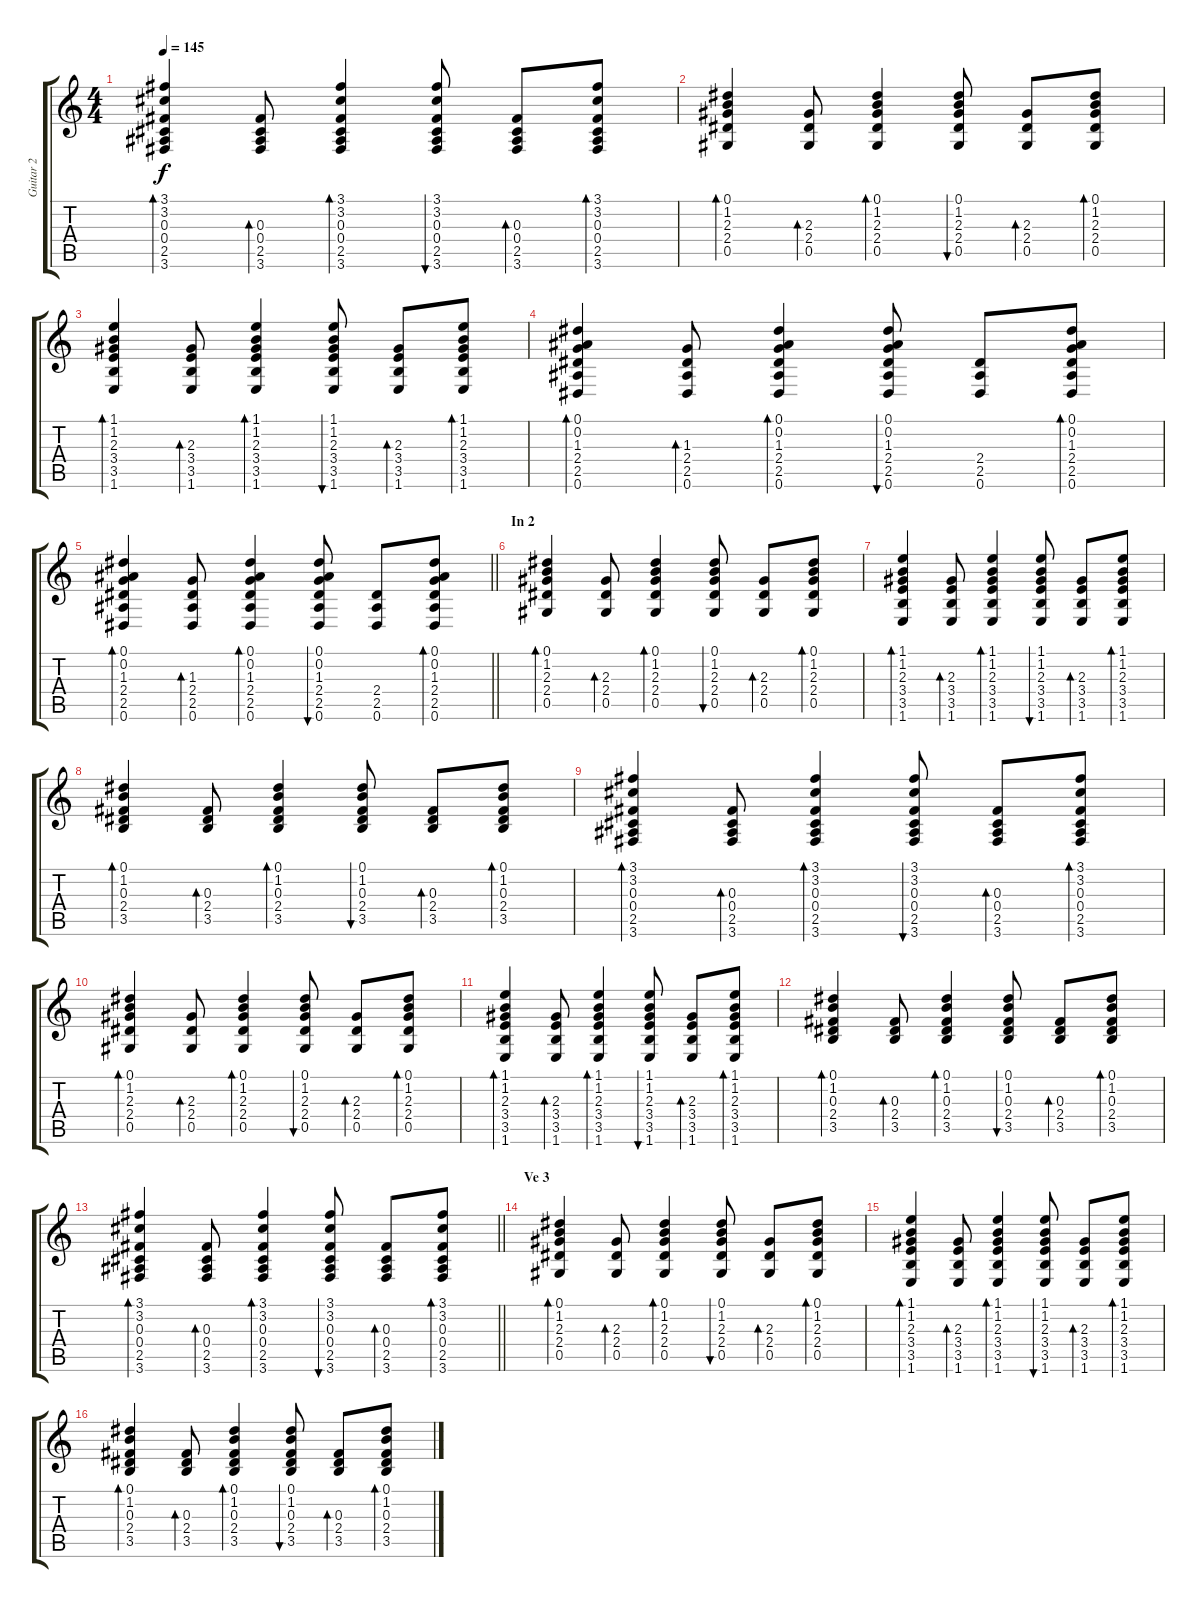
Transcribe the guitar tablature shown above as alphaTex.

\track ("Guitar 2" "Guitar 2") {instrument acousticguitarsteel}
\staff {score tabs}
\tuning (Eb4 Bb3 Gb3 Db3 Ab2 Eb2) {hide}
\ts (4 4)
\tempo 145
\clef g2
\ks c
(3.1 3.2 0.3 0.4 2.5 3.6).4{bd 60 dy f} (0.3 0.4 2.5 3.6).8{bd 60} (3.1 3.2 0.3 0.4 2.5 3.6).4{bd 60} (3.1 3.2 0.3 0.4 2.5 3.6).8{bu 60} (0.3 0.4 2.5 3.6).8{bd 60} (3.1 3.2 0.3 0.4 2.5 3.6).8{bd 60} |
(0.1 1.2 2.3 2.4 0.5).4{bd 60} (2.3 2.4 0.5).8{bd 60} (0.1 1.2 2.3 2.4 0.5).4{bd 60} (0.1 1.2 2.3 2.4 0.5).8{bu 60} (2.3 2.4 0.5).8{bd 60} (0.1 1.2 2.3 2.4 0.5).8{bd 60} |
(1.1 1.2 2.3 3.4 3.5 1.6).4{bd 60} (2.3 3.4 3.5 1.6).8{bd 60} (1.1 1.2 2.3 3.4 3.5 1.6).4{bd 60} (1.1 1.2 2.3 3.4 3.5 1.6).8{bu 60} (2.3 3.4 3.5 1.6).8{bd 60} (1.1 1.2 2.3 3.4 3.5 1.6).8{bd 60} |
(0.1 0.2 1.3 2.4 2.5 0.6).4{bd 60} (1.3 2.4 2.5 0.6).8{bd 60} (0.1 0.2 1.3 2.4 2.5 0.6).4{bd 60} (0.1 0.2 1.3 2.4 2.5 0.6).8{bu 60} (2.4 2.5 0.6).8 (0.1 0.2 1.3 2.4 2.5 0.6).8{bd 60} |
\barLineRight lightlight
(0.1 0.2 1.3 2.4 2.5 0.6).4{bd 60} (1.3 2.4 2.5 0.6).8{bd 60} (0.1 0.2 1.3 2.4 2.5 0.6).4{bd 60} (0.1 0.2 1.3 2.4 2.5 0.6).8{bu 60} (2.4 2.5 0.6).8 (0.1 0.2 1.3 2.4 2.5 0.6).8{bd 60} |
\section ("" "In 2")
(0.1 1.2 2.3 2.4 0.5).4{bd 60 volume 10} (2.3 2.4 0.5).8{bd 60} (0.1 1.2 2.3 2.4 0.5).4{bd 60} (0.1 1.2 2.3 2.4 0.5).8{bu 60} (2.3 2.4 0.5).8{bd 60} (0.1 1.2 2.3 2.4 0.5).8{bd 60} |
(1.1 1.2 2.3 3.4 3.5 1.6).4{bd 60} (2.3 3.4 3.5 1.6).8{bd 60} (1.1 1.2 2.3 3.4 3.5 1.6).4{bd 60} (1.1 1.2 2.3 3.4 3.5 1.6).8{bu 60} (2.3 3.4 3.5 1.6).8{bd 60} (1.1 1.2 2.3 3.4 3.5 1.6).8{bd 60} |
(0.1 1.2 0.3 2.4 3.5).4{bd 60} (0.3 2.4 3.5).8{bd 60} (0.1 1.2 0.3 2.4 3.5).4{bd 60} (0.1 1.2 0.3 2.4 3.5).8{bu 60} (0.3 2.4 3.5).8{bd 60} (0.1 1.2 0.3 2.4 3.5).8{bd 60} |
(3.1 3.2 0.3 0.4 2.5 3.6).4{bd 60} (0.3 0.4 2.5 3.6).8{bd 60} (3.1 3.2 0.3 0.4 2.5 3.6).4{bd 60} (3.1 3.2 0.3 0.4 2.5 3.6).8{bu 60} (0.3 0.4 2.5 3.6).8{bd 60} (3.1 3.2 0.3 0.4 2.5 3.6).8{bd 60} |
(0.1 1.2 2.3 2.4 0.5).4{bd 60} (2.3 2.4 0.5).8{bd 60} (0.1 1.2 2.3 2.4 0.5).4{bd 60} (0.1 1.2 2.3 2.4 0.5).8{bu 60} (2.3 2.4 0.5).8{bd 60} (0.1 1.2 2.3 2.4 0.5).8{bd 60} |
(1.1 1.2 2.3 3.4 3.5 1.6).4{bd 60} (2.3 3.4 3.5 1.6).8{bd 60} (1.1 1.2 2.3 3.4 3.5 1.6).4{bd 60} (1.1 1.2 2.3 3.4 3.5 1.6).8{bu 60} (2.3 3.4 3.5 1.6).8{bd 60} (1.1 1.2 2.3 3.4 3.5 1.6).8{bd 60} |
(0.1 1.2 0.3 2.4 3.5).4{bd 60} (0.3 2.4 3.5).8{bd 60} (0.1 1.2 0.3 2.4 3.5).4{bd 60} (0.1 1.2 0.3 2.4 3.5).8{bu 60} (0.3 2.4 3.5).8{bd 60} (0.1 1.2 0.3 2.4 3.5).8{bd 60} |
\barLineRight lightlight
(3.1 3.2 0.3 0.4 2.5 3.6).4{bd 60} (0.3 0.4 2.5 3.6).8{bd 60} (3.1 3.2 0.3 0.4 2.5 3.6).4{bd 60} (3.1 3.2 0.3 0.4 2.5 3.6).8{bu 60} (0.3 0.4 2.5 3.6).8{bd 60} (3.1 3.2 0.3 0.4 2.5 3.6).8{bd 60} |
\section ("" "Ve 3")
(0.1 1.2 2.3 2.4 0.5).4{bd 60 volume 12} (2.3 2.4 0.5).8{bd 60} (0.1 1.2 2.3 2.4 0.5).4{bd 60} (0.1 1.2 2.3 2.4 0.5).8{bu 60} (2.3 2.4 0.5).8{bd 60} (0.1 1.2 2.3 2.4 0.5).8{bd 60} |
(1.1 1.2 2.3 3.4 3.5 1.6).4{bd 60} (2.3 3.4 3.5 1.6).8{bd 60} (1.1 1.2 2.3 3.4 3.5 1.6).4{bd 60} (1.1 1.2 2.3 3.4 3.5 1.6).8{bu 60} (2.3 3.4 3.5 1.6).8{bd 60} (1.1 1.2 2.3 3.4 3.5 1.6).8{bd 60} |
(0.1 1.2 0.3 2.4 3.5).4{bd 60} (0.3 2.4 3.5).8{bd 60} (0.1 1.2 0.3 2.4 3.5).4{bd 60} (0.1 1.2 0.3 2.4 3.5).8{bu 60} (0.3 2.4 3.5).8{bd 60} (0.1 1.2 0.3 2.4 3.5).8{bd 60}
